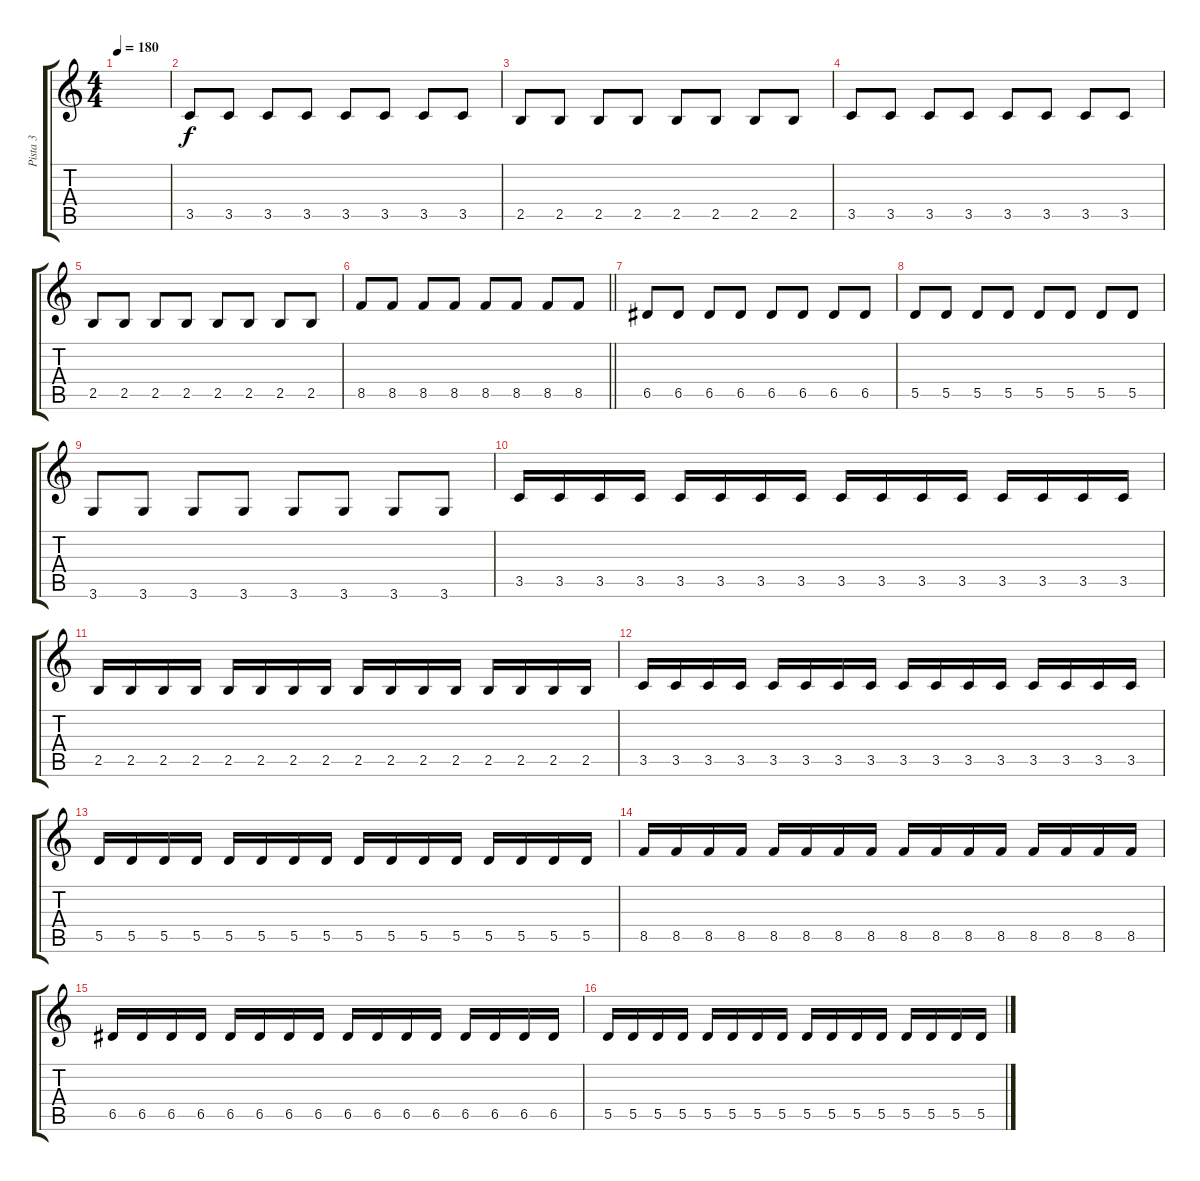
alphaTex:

\track ("Pista 3" "Pista 3") {instrument electricbassfinger}
\staff {score tabs}
\tuning (E4 B3 G3 D3 A2 E2) {hide}
\ts (4 4)
\tempo 180
\clef g2
\ks c
|
3.5.8 3.5.8 3.5.8 3.5.8 3.5.8 3.5.8 3.5.8 3.5.8 |
2.5.8 2.5.8 2.5.8 2.5.8 2.5.8 2.5.8 2.5.8 2.5.8 |
3.5.8 3.5.8 3.5.8 3.5.8 3.5.8 3.5.8 3.5.8 3.5.8 |
2.5.8 2.5.8 2.5.8 2.5.8 2.5.8 2.5.8 2.5.8 2.5.8 |
\barLineRight lightlight
8.5.8 8.5.8 8.5.8 8.5.8 8.5.8 8.5.8 8.5.8 8.5.8 |
6.5.8 6.5.8 6.5.8 6.5.8 6.5.8 6.5.8 6.5.8 6.5.8 |
5.5.8 5.5.8 5.5.8 5.5.8 5.5.8 5.5.8 5.5.8 5.5.8 |
3.6.8 3.6.8 3.6.8 3.6.8 3.6.8 3.6.8 3.6.8 3.6.8 |
3.5.16 3.5.16 3.5.16 3.5.16 3.5.16 3.5.16 3.5.16 3.5.16 3.5.16 3.5.16 3.5.16 3.5.16 3.5.16 3.5.16 3.5.16 3.5.16 |
2.5.16 2.5.16 2.5.16 2.5.16 2.5.16 2.5.16 2.5.16 2.5.16 2.5.16 2.5.16 2.5.16 2.5.16 2.5.16 2.5.16 2.5.16 2.5.16 |
3.5.16 3.5.16 3.5.16 3.5.16 3.5.16 3.5.16 3.5.16 3.5.16 3.5.16 3.5.16 3.5.16 3.5.16 3.5.16 3.5.16 3.5.16 3.5.16 |
5.5.16 5.5.16 5.5.16 5.5.16 5.5.16 5.5.16 5.5.16 5.5.16 5.5.16 5.5.16 5.5.16 5.5.16 5.5.16 5.5.16 5.5.16 5.5.16 |
8.5.16 8.5.16 8.5.16 8.5.16 8.5.16 8.5.16 8.5.16 8.5.16 8.5.16 8.5.16 8.5.16 8.5.16 8.5.16 8.5.16 8.5.16 8.5.16 |
6.5.16 6.5.16 6.5.16 6.5.16 6.5.16 6.5.16 6.5.16 6.5.16 6.5.16 6.5.16 6.5.16 6.5.16 6.5.16 6.5.16 6.5.16 6.5.16 |
5.5.16 5.5.16 5.5.16 5.5.16 5.5.16 5.5.16 5.5.16 5.5.16 5.5.16 5.5.16 5.5.16 5.5.16 5.5.16 5.5.16 5.5.16 5.5.16
